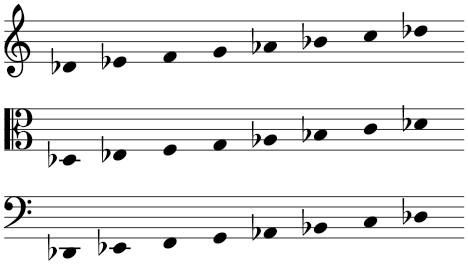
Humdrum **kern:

**kern	**kern	**kern
*part1	*part1	*part1
*staff3	*staff2	*staff1
*I"Piano	*	*
*I'Pno.	*	*
!!LO:PB:g=z
*clefF4	*clefC3	*clefG2
*k[]	*k[]	*k[]
*M4/2	*M4/2	*M4/2
=19	=19	=19
4DD-X	4D-X	4d-X
4EE-X	4E-X	4e-X
4FF	4F	4f
4GG	4G	4g
4AA-X	4A-X	4a-X
4BB-X	4B-X	4b-X
4C	4c	4cc
4D-X	4d-X	4dd-X
=-	=-	=-
*-	*-	*-
